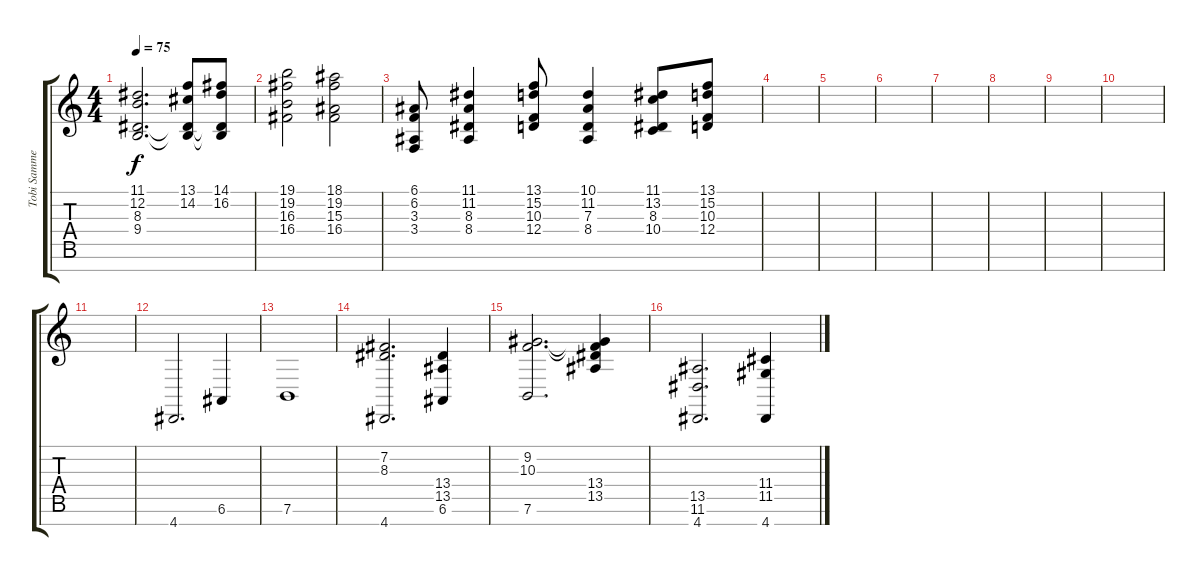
\track ("Tobi Sammet - Strings" "Tobi Samme") {instrument stringensemble1}
\staff {score tabs}
\tuning (E4 B3 G3 D3 A2 E2 B1) {hide}
\ts (4 4)
\tempo 75
\clef g2
\ks c
(11.1 12.2 8.3 9.4).2{d dy f} (13.1 14.2 8.3{t} 9.4{t}).8 (14.1 16.2 8.3{t} 9.4{t}).8 |
(19.1 19.2 16.3 16.4).2 (18.1 19.2 15.3 16.4).2 |
(6.1 6.2 3.3 3.4).8 (11.1 11.2 8.3 8.4).4 (13.1 15.2 10.3 12.4).8 (10.1 11.2 7.3 8.4).4 (11.1 13.2 8.3 10.4).8 (13.1 15.2 10.3 12.4).8 |
|
|
|
|
|
|
|
|
4.7.2{d} 6.6.4 |
7.6.1 |
(7.2 8.3 4.7).2{d} (13.4 13.5 6.6).4 |
(9.2 10.3 7.6).2{d} (9.2{t} 10.3{t} 13.4 13.5).4 |
(13.5 11.6 4.7).2{d} (11.4 11.5 4.7).4
